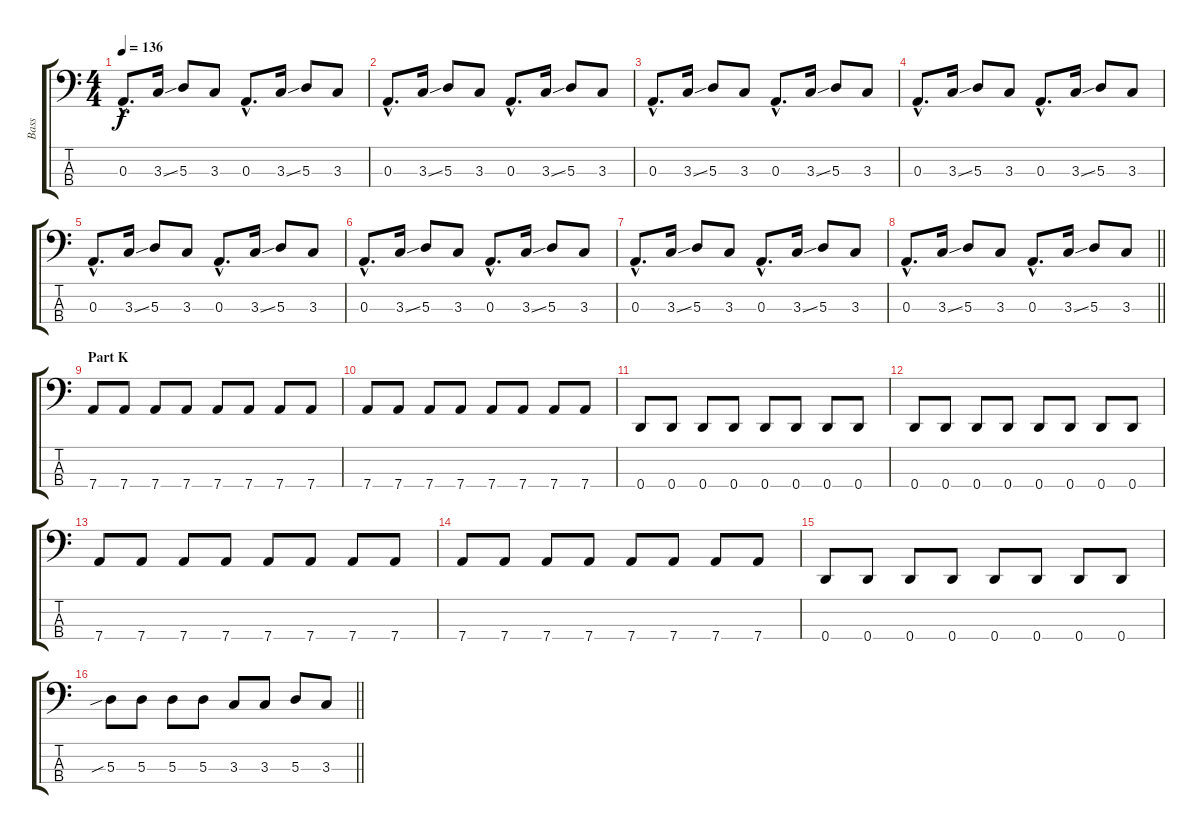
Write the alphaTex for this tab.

\track ("Bass" "Bass") {instrument electricbasspick}
\staff {score tabs}
\tuning (G2 D2 A1 D1) {hide}
\ts (4 4)
\tempo 136
\clef f4
\ks c
0.3{hac}.8{d dy f} 3.3{ss}.16 5.3.8 3.3.8 0.3{hac}.8{d} 3.3{ss}.16 5.3.8 3.3.8 |
0.3{hac}.8{d} 3.3{ss}.16 5.3.8 3.3.8 0.3{hac}.8{d} 3.3{ss}.16 5.3.8 3.3.8 |
0.3{hac}.8{d} 3.3{ss}.16 5.3.8 3.3.8 0.3{hac}.8{d} 3.3{ss}.16 5.3.8 3.3.8 |
0.3{hac}.8{d} 3.3{ss}.16 5.3.8 3.3.8 0.3{hac}.8{d} 3.3{ss}.16 5.3.8 3.3.8 |
0.3{hac}.8{d} 3.3{ss}.16 5.3.8 3.3.8 0.3{hac}.8{d} 3.3{ss}.16 5.3.8 3.3.8 |
0.3{hac}.8{d} 3.3{ss}.16 5.3.8 3.3.8 0.3{hac}.8{d} 3.3{ss}.16 5.3.8 3.3.8 |
0.3{hac}.8{d} 3.3{ss}.16 5.3.8 3.3.8 0.3{hac}.8{d} 3.3{ss}.16 5.3.8 3.3.8 |
\barLineRight lightlight
0.3{hac}.8{d} 3.3{ss}.16 5.3.8 3.3.8 0.3{hac}.8{d} 3.3{ss}.16 5.3.8 3.3.8 |
\section ("" "Part K")
7.4.8 7.4.8 7.4.8 7.4.8 7.4.8 7.4.8 7.4.8 7.4.8 |
7.4.8 7.4.8 7.4.8 7.4.8 7.4.8 7.4.8 7.4.8 7.4.8 |
0.4.8 0.4.8 0.4.8 0.4.8 0.4.8 0.4.8 0.4.8 0.4.8 |
0.4.8 0.4.8 0.4.8 0.4.8 0.4.8 0.4.8 0.4.8 0.4.8 |
7.4.8 7.4.8 7.4.8 7.4.8 7.4.8 7.4.8 7.4.8 7.4.8 |
7.4.8 7.4.8 7.4.8 7.4.8 7.4.8 7.4.8 7.4.8 7.4.8 |
0.4.8 0.4.8 0.4.8 0.4.8 0.4.8 0.4.8 0.4.8 0.4.8 |
\barLineRight lightlight
5.3{sib}.8 5.3.8 5.3.8 5.3.8 3.3.8 3.3.8 5.3.8 3.3.8
